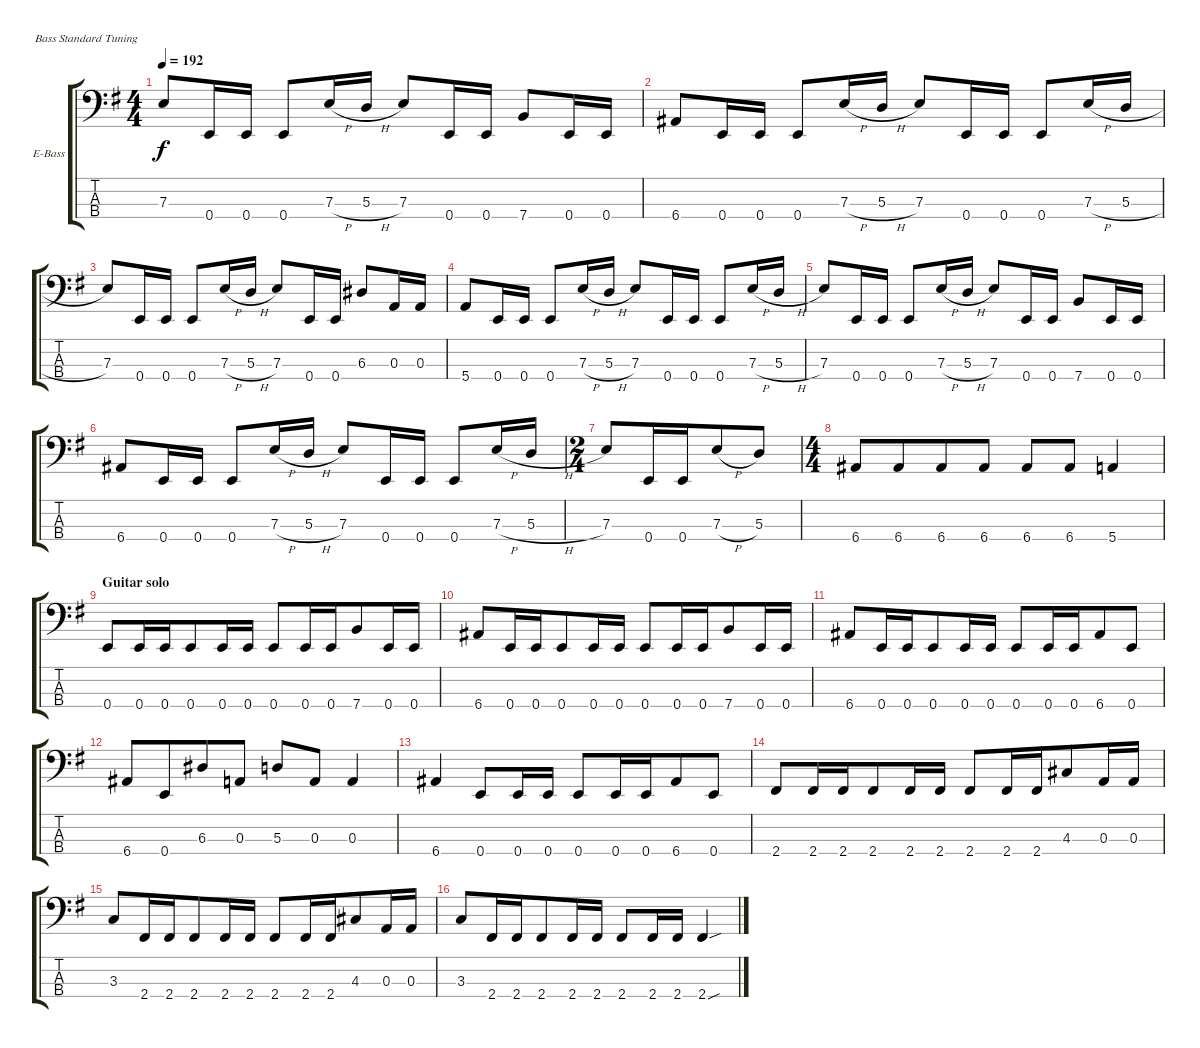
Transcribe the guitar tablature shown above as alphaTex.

\bracketExtendMode groupsimilarinstruments
\firstSystemTrackNameOrientation horizontal
\otherSystemsTrackNameOrientation horizontal
\track ("Bass" "E-Bass") {instrument electricbasspick}
\staff {score tabs}
\tuning (G2 D2 A1 E1)
\ts (4 4)
\tempo 192
\clef f4
\scale
1.05549
\ks g
7.3.8{dy f} 0.4.16 0.4.16 0.4.8 7.3{h}.16 5.3{h}.16 7.3.8 0.4.16 0.4.16 7.4.8 0.4.16 0.4.16 |
\scale
0.944515 6.4.8 0.4.16 0.4.16 0.4.8 7.3{h}.16 5.3{h}.16 7.3.8 0.4.16 0.4.16 0.4.8 7.3{h}.16 5.3{h}.16 |
\scale
1.05549 7.3.8 0.4.16 0.4.16 0.4.8 7.3{h}.16 5.3{h}.16 7.3.8 0.4.16 0.4.16 6.3.8 0.3.16 0.3.16 |
\scale
0.944515 5.4.8 0.4.16 0.4.16 0.4.8 7.3{h}.16 5.3{h}.16 7.3.8 0.4.16 0.4.16 0.4.8 7.3{h}.16 5.3{h}.16 |
\scale
1.05549 7.3.8 0.4.16 0.4.16 0.4.8 7.3{h}.16 5.3{h}.16 7.3.8 0.4.16 0.4.16 7.4.8 0.4.16 0.4.16 |
\scale
0.944515 6.4.8 0.4.16 0.4.16 0.4.8 7.3{h}.16 5.3{h}.16 7.3.8 0.4.16 0.4.16 0.4.8 7.3{h}.16 5.3{h}.16 |
\ts (2 4)
\beaming (8 4 4)
\scale
1.08575 7.3.8 0.4.16 0.4.16 7.3{h}.8 5.3.8 |
\ts (4 4)
\beaming (8 4 4)
\scale
0.91425 6.4.8 6.4.8 6.4.8 6.4.8 6.4.8 6.4.8 5.4.4 |
\section ("" "Guitar solo")
\scale
1.05549 0.4.8 0.4.16 0.4.16 0.4.8 0.4.16 0.4.16 0.4.8 0.4.16 0.4.16 7.4.8 0.4.16 0.4.16 |
\scale
0.944515 6.4.8 0.4.16 0.4.16 0.4.8 0.4.16 0.4.16 0.4.8 0.4.16 0.4.16 7.4.8 0.4.16 0.4.16 |
\scale
1.05549 6.4.8 0.4.16 0.4.16 0.4.8 0.4.16 0.4.16 0.4.8 0.4.16 0.4.16 6.4.8 0.4.8 |
\scale
0.944515 6.4.8 0.4.8 6.3.8 0.3.8 5.3.8 0.3.8 0.3.4 |
\scale
1.05549 6.4.4 0.4.8 0.4.16 0.4.16 0.4.8 0.4.16 0.4.16 6.4.8 0.4.8 |
\scale
0.944515 2.4.8 2.4.16 2.4.16 2.4.8 2.4.16 2.4.16 2.4.8 2.4.16 2.4.16 4.3.8 0.3.16 0.3.16 |
\scale
1.05549 3.3.8 2.4.16 2.4.16 2.4.8 2.4.16 2.4.16 2.4.8 2.4.16 2.4.16 4.3.8 0.3.16 0.3.16 |
\scale
0.944515 3.3.8 2.4.16 2.4.16 2.4.8 2.4.16 2.4.16 2.4.8 2.4.16 2.4.16 2.4{sou}.4
